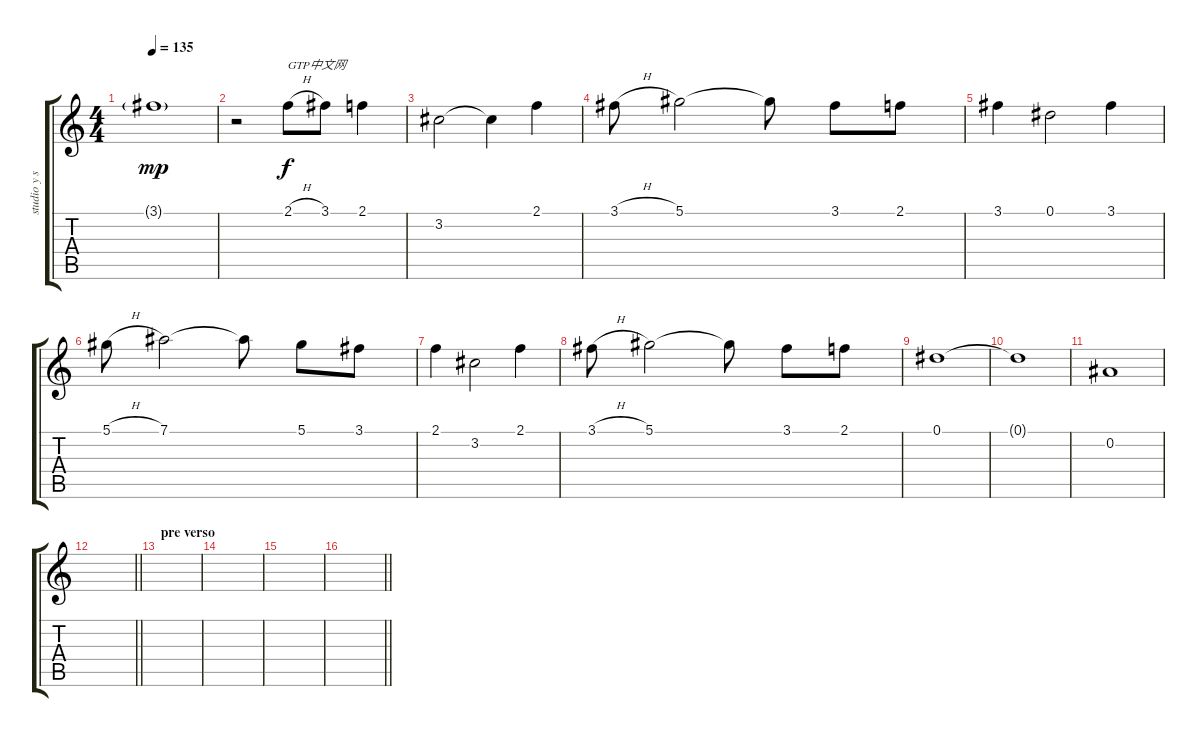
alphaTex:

\track ("studio y solo guitarr" "studio y s") {instrument distortionguitar}
\staff {score tabs}
\tuning (Eb4 Bb3 Gb3 Db3 Ab2 Eb2) {hide}
\ts (4 4)
\tempo 135
\clef g2
\ks c
3.1{g}.1{dy mp} |
r.2 2.1{h}.8{txt "GTP中文网" dy f} 3.1.8 2.1.4 |
3.2.2 3.2{t}.4 2.1.4 |
3.1{h}.8 5.1.2 5.1{t}.8 3.1.8 2.1.8 |
3.1.4 0.1.2 3.1.4 |
5.1{h}.8 7.1.2 7.1{t}.8 5.1.8 3.1.8 |
2.1.4 3.2.2 2.1.4 |
3.1{h}.8 5.1.2 5.1{t}.8 3.1.8 2.1.8 |
0.1.1 |
0.1{t}.1 |
0.2.1 |
\barLineRight lightlight
|
\section ("" "pre verso")
|
|
|
\barLineRight lightlight
